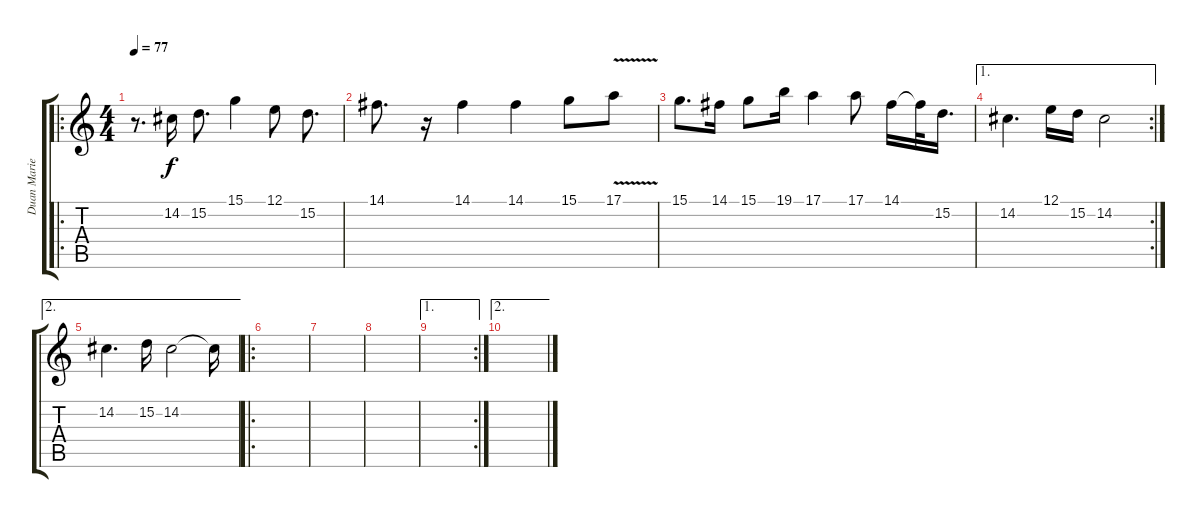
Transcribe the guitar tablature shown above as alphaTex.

\track ("Duan Marie" "Duan Marie") {instrument voiceoohs}
\staff {score tabs}
\tuning (E4 B3 G3 D3 A2 E2) {hide}
\ro
\ts (4 4)
\tempo 77
\clef g2
\ks c
r.8{d dy f volume 11 instrument viola} 14.2.16 15.2.8{d} 15.1.4 12.1.8 15.2.8{d} |
14.1.8{d} r.16 14.1.4 14.1.4 15.1.8 17.1{v}.8 |
15.1.8{d} 14.1.16 15.1.8 19.1.16 17.1.4 17.1.8 14.1.16 14.1{t}.32 15.2.16{d} |
\ae 1
\rc 2
14.2.4{d} 12.1.16{volume 7 instrument synthvoice} 15.2.16 14.2.2 |
\ae 2
14.2.4{d} 15.2.16{volume 7 instrument synthvoice} 14.2.2 14.2{t}.16 |
\ro
|
|
|
\ae 1
\rc 2
|
\ae 2
